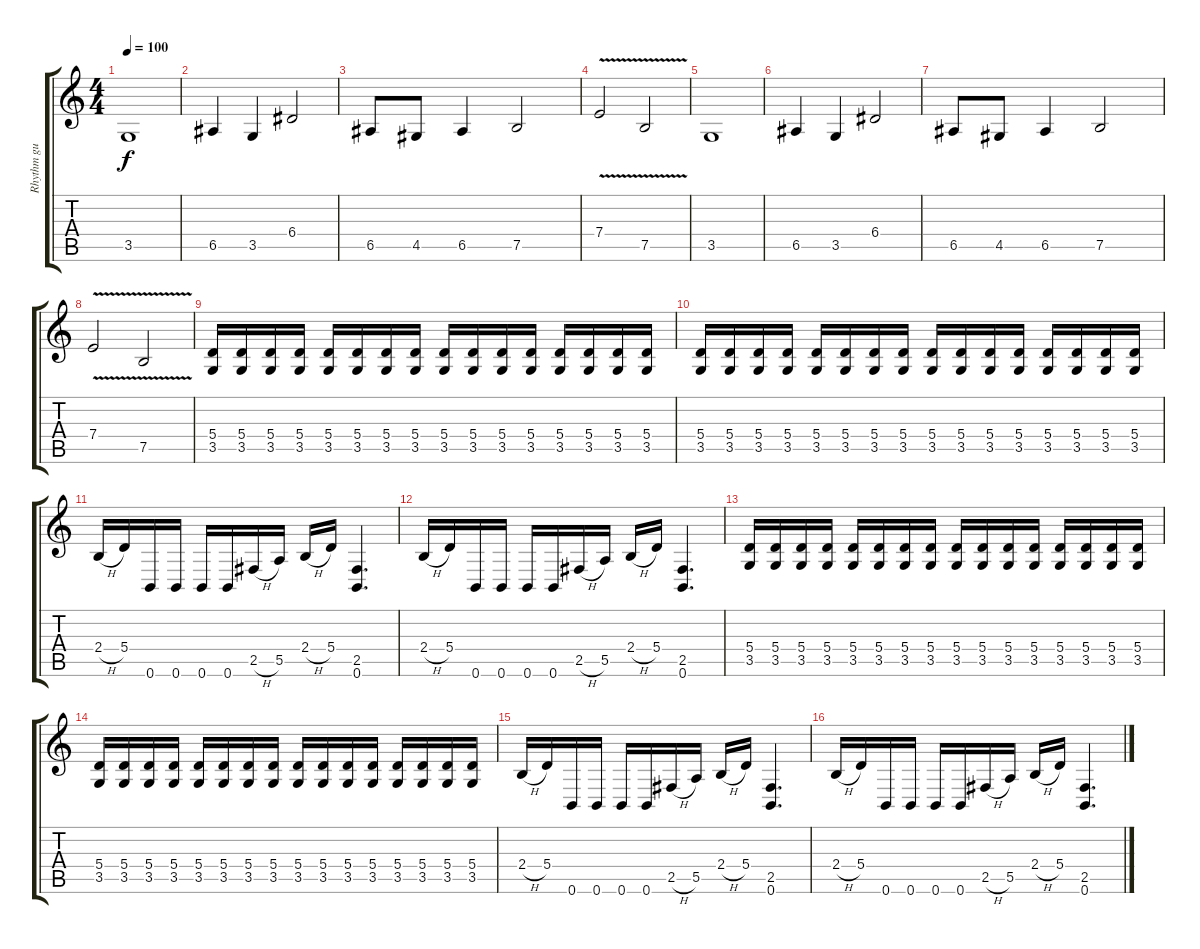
\track (" Rhythm guitar" " Rhythm gu") {instrument distortionguitar}
\staff {score tabs}
\tuning (B3 Gb3 D3 A2 E2 B1) {hide}
\ts (4 4)
\tempo 100
\clef g2
\ks c
3.5.1{dy f} |
6.5.4 3.5.4 6.4.2 |
6.5.8 4.5.8 6.5.4 7.5.2 |
7.4{v}.2 7.5{v}.2 |
3.5.1 |
6.5.4 3.5.4 6.4.2 |
6.5.8 4.5.8 6.5.4 7.5.2 |
7.4{v}.2 7.5{v}.2 |
(5.4 3.5).16 (5.4 3.5).16 (5.4 3.5).16 (5.4 3.5).16 (5.4 3.5).16 (5.4 3.5).16 (5.4 3.5).16 (5.4 3.5).16 (5.4 3.5).16 (5.4 3.5).16 (5.4 3.5).16 (5.4 3.5).16 (5.4 3.5).16 (5.4 3.5).16 (5.4 3.5).16 (5.4 3.5).16 |
(5.4 3.5).16 (5.4 3.5).16 (5.4 3.5).16 (5.4 3.5).16 (5.4 3.5).16 (5.4 3.5).16 (5.4 3.5).16 (5.4 3.5).16 (5.4 3.5).16 (5.4 3.5).16 (5.4 3.5).16 (5.4 3.5).16 (5.4 3.5).16 (5.4 3.5).16 (5.4 3.5).16 (5.4 3.5).16 |
2.4{h}.16 5.4.16 0.6.16 0.6.16 0.6.16 0.6.16 2.5{h}.16 5.5.16 2.4{h}.16 5.4.16 (2.5 0.6).4{d} |
2.4{h}.16 5.4.16 0.6.16 0.6.16 0.6.16 0.6.16 2.5{h}.16 5.5.16 2.4{h}.16 5.4.16 (2.5 0.6).4{d} |
(5.4 3.5).16 (5.4 3.5).16 (5.4 3.5).16 (5.4 3.5).16 (5.4 3.5).16 (5.4 3.5).16 (5.4 3.5).16 (5.4 3.5).16 (5.4 3.5).16 (5.4 3.5).16 (5.4 3.5).16 (5.4 3.5).16 (5.4 3.5).16 (5.4 3.5).16 (5.4 3.5).16 (5.4 3.5).16 |
(5.4 3.5).16 (5.4 3.5).16 (5.4 3.5).16 (5.4 3.5).16 (5.4 3.5).16 (5.4 3.5).16 (5.4 3.5).16 (5.4 3.5).16 (5.4 3.5).16 (5.4 3.5).16 (5.4 3.5).16 (5.4 3.5).16 (5.4 3.5).16 (5.4 3.5).16 (5.4 3.5).16 (5.4 3.5).16 |
2.4{h}.16 5.4.16 0.6.16 0.6.16 0.6.16 0.6.16 2.5{h}.16 5.5.16 2.4{h}.16 5.4.16 (2.5 0.6).4{d} |
2.4{h}.16 5.4.16 0.6.16 0.6.16 0.6.16 0.6.16 2.5{h}.16 5.5.16 2.4{h}.16 5.4.16 (2.5 0.6).4{d}
